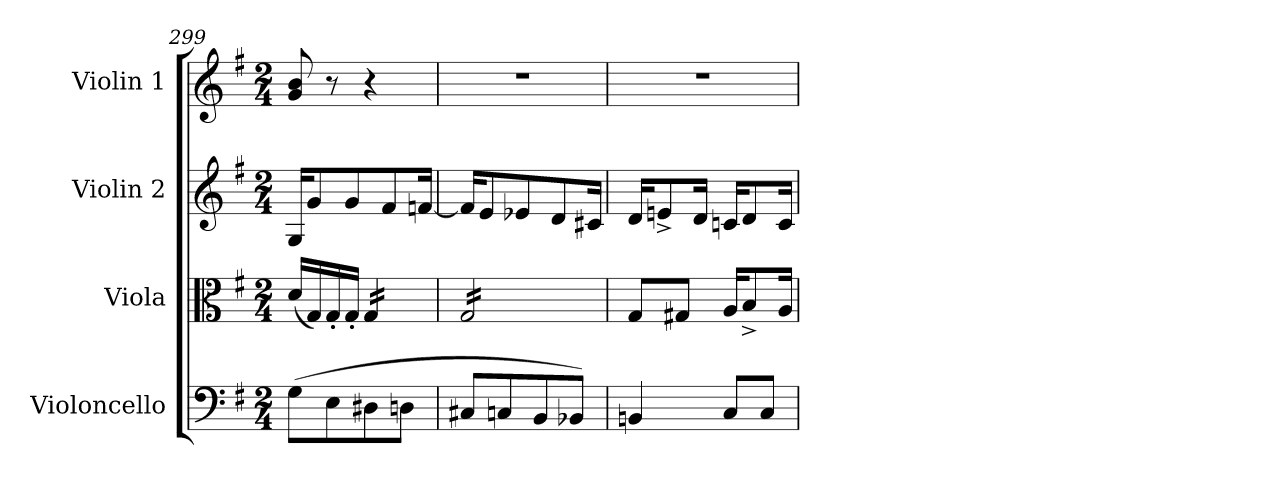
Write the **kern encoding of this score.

**kern	**kern	**kern	**kern
*part4	*part3	*part2	*part1
*staff4	*staff3	*staff2	*staff1
*I"Violoncello	*I"Viola	*I"Violin 2	*I"Violin 1
*I'Vc	*I'Vla	*I'Vln	*I'Vln
!!LO:LB:g=z
*clefF4	*clefC3	*clefG2	*clefG2
*k[f#]	*k[f#]	*k[f#]	*k[f#]
*M2/4	*M2/4	*M2/4	*M2/4
=299	=299	=299	=299
(>8G\L	(16d/LL	16G/KL	8g/ 8b/
.	16G/)	8g/	.
8E\	16G'/	.	8r
.	16G'/JJ	8g/	.
*	*tremolo	*	*
8D#X\	16G/LL	.	4r
.	16G/	8f#/	.
8Dn\J	16G/	.	.
.	16G/JJ	[16fn/Jk	.
=300	=300	=300	=300
8C#X/L	16G/LL	16f/KL]	2r
.	16G/	8e/	.
8Cn/	16G/	.	.
.	16G/	8e-X/	.
8BB/	16G/	.	.
.	16G/	8d/	.
8BB-X/J)	16G/	.	.
.	16G/JJ	16c#X/Jk	.
*	*Xtremolo	*	*
=301	=301	=301	=301
4BBn/	8G/L	16d/KL	2r
.	.	8en^/	.
.	8G#X/J	.	.
.	.	16d/Jk	.
8C/L	16A/KL	16cn/KL	.
.	8B^/	8d/	.
8C/J	.	.	.
.	16A/Jk	16c/Jk	.
=	=	=	=
*-	*-	*-	*-
